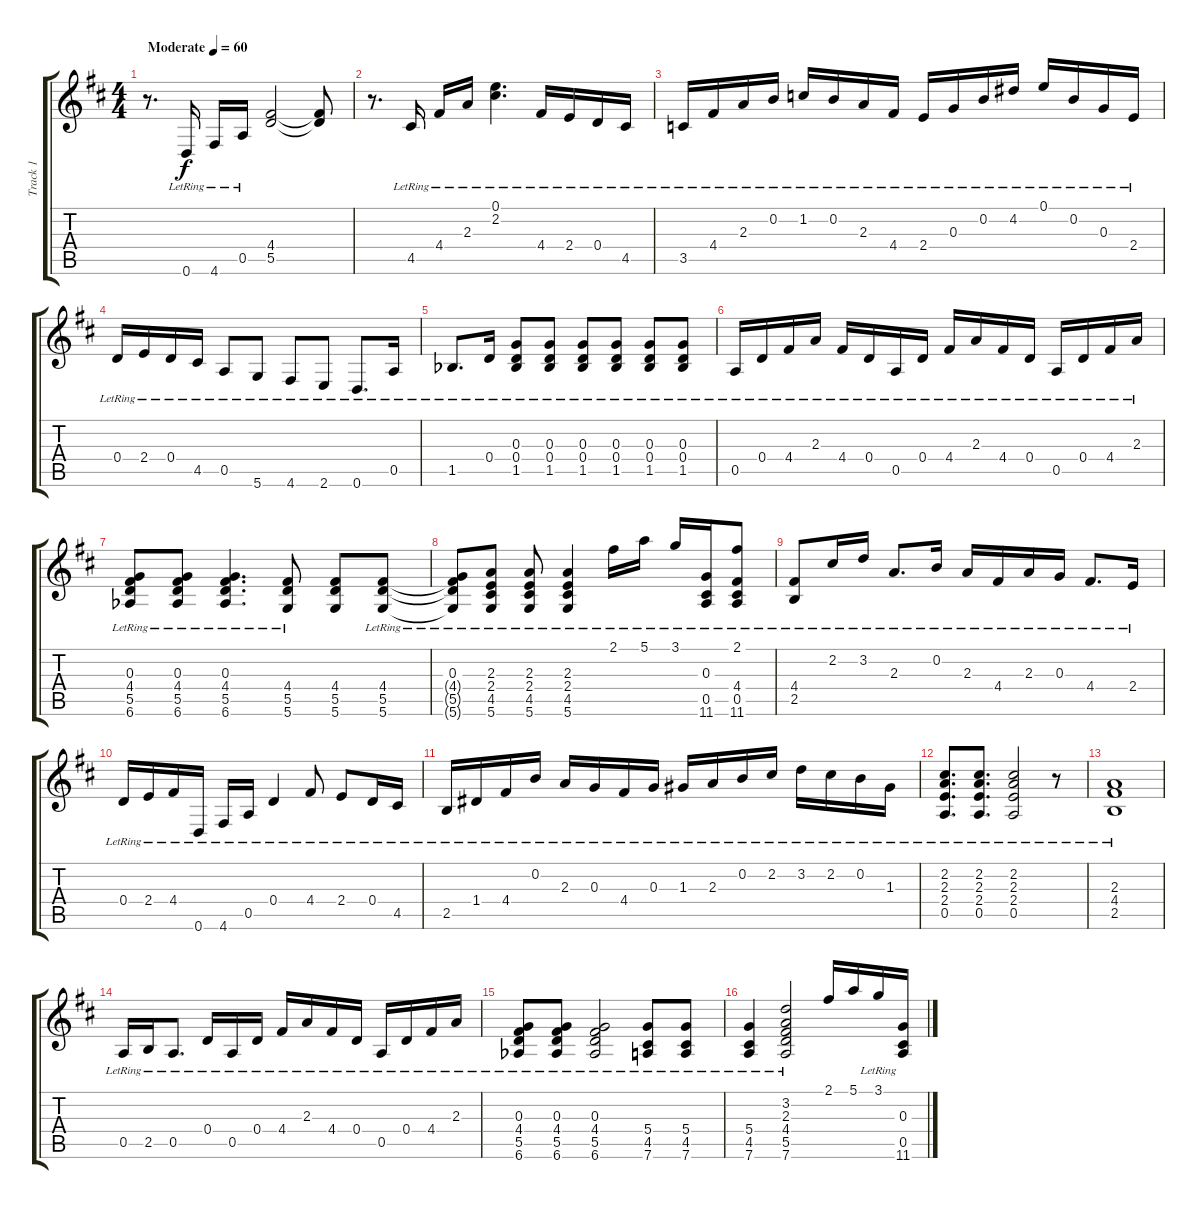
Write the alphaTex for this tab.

\track ("Track 1" "Track 1") {instrument electricguitarjazz}
\staff {score tabs}
\tuning (E4 B3 G3 D3 A2 D2) {hide}
\ts (4 4)
\tempo (60 "Moderate")
\clef g2
\ks d
r.8{d dy f instrument electricguitarjazz} 0.6{lr}.16 4.6{lr}.16 0.5{lr}.16 (4.4 5.5).2 (4.4{t} 5.5{t}).8 |
r.8{d} 4.5{lr}.16 4.4{lr}.16 2.3{lr}.16 (0.1{lr} 2.2{lr}).4{d} 4.4{lr}.16 2.4{lr}.16 0.4{lr}.16 4.5{lr}.16 |
3.5{lr}.16 4.4{lr}.16 2.3{lr}.16 0.2{lr}.16 1.2{lr}.16 0.2{lr}.16 2.3{lr}.16 4.4{lr}.16 2.4{lr}.16 0.3{lr}.16 0.2{lr}.16 4.2{lr}.16 0.1{lr}.16 0.2{lr}.16 0.3{lr}.16 2.4{lr}.16 |
0.4{lr}.16 2.4{lr}.16 0.4{lr}.16 4.5{lr}.16 0.5{lr}.8 5.6{lr}.8 4.6{lr}.8 2.6{lr}.8 0.6{lr}.8{d} 0.5{lr}.16 |
1.5{lr acc b}.8{d} 0.4{lr}.16 (0.3{lr} 0.4{lr} 1.5{lr acc b}).8 (0.3{lr} 0.4{lr} 1.5{lr acc b}).8 (0.3{lr} 0.4{lr} 1.5{lr acc b}).8 (0.3{lr} 0.4{lr} 1.5{lr acc b}).8 (0.3{lr} 0.4{lr} 1.5{lr acc b}).8 (0.3{lr} 0.4{lr} 1.5{lr acc b}).8 |
0.5{lr}.16 0.4{lr}.16 4.4{lr}.16 2.3{lr}.16 4.4{lr}.16 0.4{lr}.16 0.5{lr}.16 0.4{lr}.16 4.4{lr}.16 2.3{lr}.16 4.4{lr}.16 0.4{lr}.16 0.5{lr}.16 0.4{lr}.16 4.4{lr}.16 2.3{lr}.16 |
(0.3{lr} 4.4{lr} 5.5{lr} 6.6{lr acc b}).8 (0.3{lr} 4.4{lr} 5.5{lr} 6.6{lr acc b}).8 (0.3{lr} 4.4{lr} 5.5{lr} 6.6{lr acc b}).4{d} (4.4{lr} 5.5{lr} 5.6{lr}).8 (4.4 5.5 5.6).8 (4.4{lr} 5.5{lr} 5.6{lr}).8 |
(0.3{lr} 4.4{t} 5.5{t} 5.6{t}).8 (2.3{lr} 2.4{lr} 4.5{lr} 5.6{lr}).8 (2.3{lr} 2.4{lr} 4.5{lr} 5.6{lr}).8 (2.3{lr} 2.4{lr} 4.5{lr} 5.6{lr}).4 2.1{lr}.16 5.1{lr}.16 3.1{lr}.16 (0.3{lr} 0.5{lr} 11.6{lr}).16 (2.1{lr} 4.4{lr} 0.5{lr} 11.6{lr}).8 |
(4.4{lr} 2.5{lr}).8 2.2{lr}.16 3.2{lr}.16 2.3{lr}.8{d} 0.2{lr}.16 2.3{lr}.16 4.4{lr}.16 2.3{lr}.16 0.3{lr}.16 4.4{lr}.8{d} 2.4{lr}.16 |
0.4{lr}.16 2.4{lr}.16 4.4{lr}.16 0.6{lr}.16 4.6{lr}.16 0.5{lr}.16 0.4{lr}.4 4.4{lr}.8 2.4{lr}.8 0.4{lr}.16 4.5{lr}.16 |
2.5{lr}.16 1.4{lr}.16 4.4{lr}.16 0.2{lr}.16 2.3{lr}.16 0.3{lr}.16 4.4{lr}.16 0.3{lr}.16 1.3{lr}.16 2.3{lr}.16 0.2{lr}.16 2.2{lr}.16 3.2{lr}.16 2.2{lr}.16 0.2{lr}.16 1.3{lr}.16 |
(2.2{lr} 2.3{lr} 2.4{lr} 0.5{lr}).8{d} (2.2{lr} 2.3{lr} 2.4{lr} 0.5{lr}).8{d} (2.2{lr} 2.3{lr} 2.4{lr} 0.5{lr}).2 r.8 |
(2.3 4.4{lr} 2.5{lr}).1 |
0.5{lr}.16 2.5{lr}.16 0.5{lr}.8{d} 0.4{lr}.16 0.5{lr}.16 0.4{lr}.16 4.4{lr}.16 2.3{lr}.16 4.4{lr}.16 0.4{lr}.16 0.5{lr}.16 0.4{lr}.16 4.4{lr}.16 2.3{lr}.16 |
(0.3{lr} 4.4{lr} 5.5{lr} 6.6{lr acc b}).8 (0.3{lr} 4.4{lr} 5.5{lr} 6.6{lr acc b}).8 (0.3{lr} 4.4{lr} 5.5{lr} 6.6{lr acc b}).2 (5.4{lr} 4.5{lr} 7.6{lr}).8 (5.4{lr} 4.5{lr} 7.6{lr}).8 |
(5.4{lr} 4.5{lr} 7.6{lr}).4 (3.2{lr} 2.3{lr} 4.4{lr} 5.5{lr} 7.6{lr}).2 2.1.16 5.1.16 3.1{lr}.16 (0.3 0.5 11.6).16
